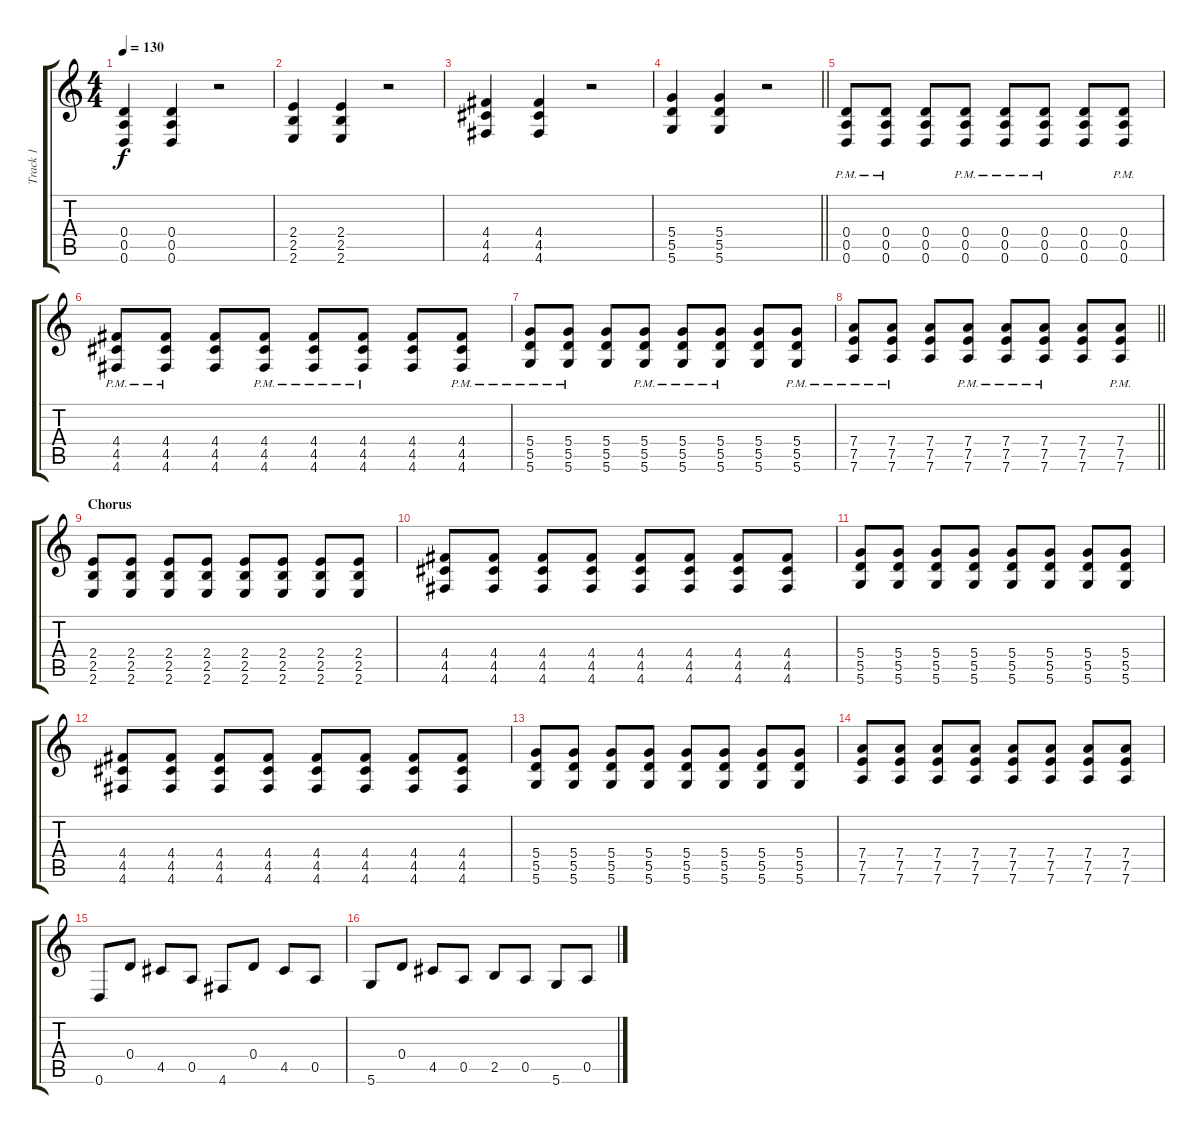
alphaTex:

\track ("Track 1" "Track 1") {instrument overdrivenguitar}
\staff {score tabs}
\tuning (E4 B3 G3 D3 A2 D2) {hide}
\ts (4 4)
\tempo 130
\clef g2
\ks c
(0.4 0.5 0.6).4{dy f} (0.4 0.5 0.6).4 r.2 |
(2.4 2.5 2.6).4 (2.4 2.5 2.6).4 r.2 |
(4.4 4.5 4.6).4 (4.4 4.5 4.6).4 r.2 |
\barLineRight lightlight
(5.4 5.5 5.6).4 (5.4 5.5 5.6).4 r.2 |
(0.4{pm} 0.5{pm} 0.6{pm}).8 (0.4{pm} 0.5{pm} 0.6{pm}).8 (0.4 0.5 0.6).8 (0.4{pm} 0.5{pm} 0.6{pm}).8 (0.4{pm} 0.5{pm} 0.6{pm}).8 (0.4{pm} 0.5{pm} 0.6{pm}).8 (0.4 0.5 0.6).8 (0.4{pm} 0.5{pm} 0.6{pm}).8 |
(4.4{pm} 4.5{pm} 4.6{pm}).8 (4.4{pm} 4.5{pm} 4.6{pm}).8 (4.4 4.5 4.6).8 (4.4{pm} 4.5{pm} 4.6{pm}).8 (4.4{pm} 4.5{pm} 4.6{pm}).8 (4.4{pm} 4.5{pm} 4.6{pm}).8 (4.4 4.5 4.6).8 (4.4{pm} 4.5{pm} 4.6{pm}).8 |
(5.4{pm} 5.5{pm} 5.6{pm}).8 (5.4{pm} 5.5{pm} 5.6{pm}).8 (5.4 5.5 5.6).8 (5.4{pm} 5.5{pm} 5.6{pm}).8 (5.4{pm} 5.5{pm} 5.6{pm}).8 (5.4{pm} 5.5{pm} 5.6{pm}).8 (5.4 5.5 5.6).8 (5.4{pm} 5.5{pm} 5.6{pm}).8 |
\barLineRight lightlight
(7.4{pm} 7.5{pm} 7.6{pm}).8 (7.4{pm} 7.5{pm} 7.6{pm}).8 (7.4 7.5 7.6).8 (7.4{pm} 7.5{pm} 7.6{pm}).8 (7.4{pm} 7.5{pm} 7.6{pm}).8 (7.4{pm} 7.5{pm} 7.6{pm}).8 (7.4 7.5 7.6).8 (7.4{pm} 7.5{pm} 7.6{pm}).8 |
\section ("" "Chorus")
(2.4 2.5 2.6).8 (2.4 2.5 2.6).8 (2.4 2.5 2.6).8 (2.4 2.5 2.6).8 (2.4 2.5 2.6).8 (2.4 2.5 2.6).8 (2.4 2.5 2.6).8 (2.4 2.5 2.6).8 |
(4.4 4.5 4.6).8 (4.4 4.5 4.6).8 (4.4 4.5 4.6).8 (4.4 4.5 4.6).8 (4.4 4.5 4.6).8 (4.4 4.5 4.6).8 (4.4 4.5 4.6).8 (4.4 4.5 4.6).8 |
(5.4 5.5 5.6).8 (5.4 5.5 5.6).8 (5.4 5.5 5.6).8 (5.4 5.5 5.6).8 (5.4 5.5 5.6).8 (5.4 5.5 5.6).8 (5.4 5.5 5.6).8 (5.4 5.5 5.6).8 |
(4.4 4.5 4.6).8 (4.4 4.5 4.6).8 (4.4 4.5 4.6).8 (4.4 4.5 4.6).8 (4.4 4.5 4.6).8 (4.4 4.5 4.6).8 (4.4 4.5 4.6).8 (4.4 4.5 4.6).8 |
(5.4 5.5 5.6).8 (5.4 5.5 5.6).8 (5.4 5.5 5.6).8 (5.4 5.5 5.6).8 (5.4 5.5 5.6).8 (5.4 5.5 5.6).8 (5.4 5.5 5.6).8 (5.4 5.5 5.6).8 |
(7.4 7.5 7.6).8 (7.4 7.5 7.6).8 (7.4 7.5 7.6).8 (7.4 7.5 7.6).8 (7.4 7.5 7.6).8 (7.4 7.5 7.6).8 (7.4 7.5 7.6).8 (7.4 7.5 7.6).8 |
0.6.8 0.4.8 4.5.8 0.5.8 4.6.8 0.4.8 4.5.8 0.5.8 |
5.6.8 0.4.8 4.5.8 0.5.8 2.5.8 0.5.8 5.6.8 0.5.8
